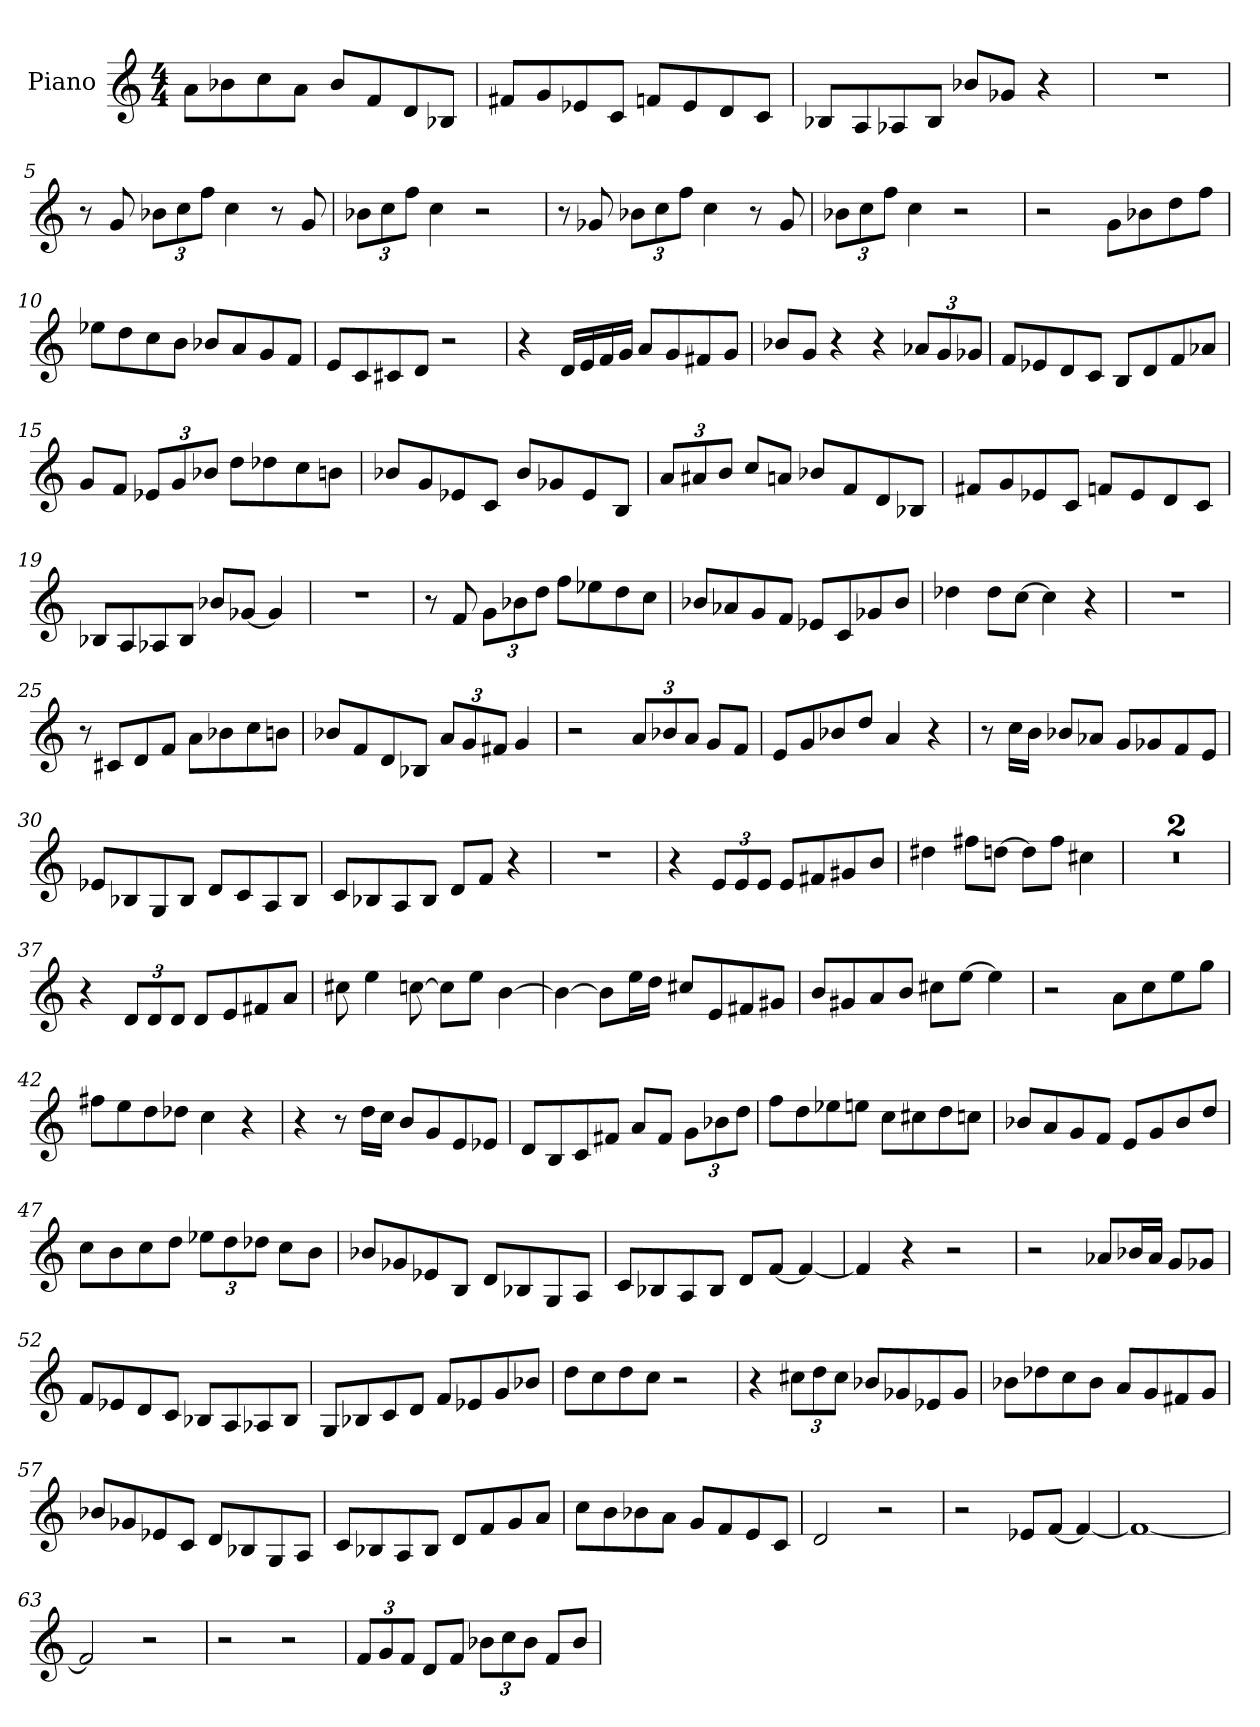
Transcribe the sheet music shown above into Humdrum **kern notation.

**kern
*part1
*staff1
*I"Piano
*I'Pno.
*clefG2
*k[]
*M4/4
*MM308
=1
8a\L
8b-X\
8cc\
8a\J
8b-/L
8f/
8d/
8B-X/J
=2
8f#X/L
8g/
8e-X/
8c/J
8fn/L
8e-/
8d/
8c/J
=3
8B-X/L
8A/
8A-X/
8B-/J
8b-X/L
8g-X/J
4r
=4
1r
=5
8r
8g/
*Xbrackettup
12b-X\L
12cc\
12ff\J
4cc\
8r
8g/
!!LO:LB:g=z
=6
12b-X\L
12cc\
12ff\J
4cc\
2r
=7
8r
8g-X/
12b-X\L
12cc\
12ff\J
4cc\
8r
8g-/
=8
12b-X\L
12cc\
12ff\J
4cc\
2r
=9
2r
8g\L
8b-X\
8dd\
8ff\J
=10
8ee-X\L
8dd\
8cc\
8b\J
8b-X/L
8a/
8g/
8f/J
=11
8e/L
8c/
8c#X/
8d/J
2r
!!LO:LB:g=z
=12
4r
16d/LL
16e/
16f/
16g/JJ
8a/L
8g/
8f#X/
8g/J
=13
8b-X/L
8g/J
4r
4r
12a-X/L
12g/
12g-X/J
=14
8f/L
8e-X/
8d/
8c/J
8B/L
8d/
8f/
8a-X/J
=15
8g/L
8f/J
12e-X/L
12g/
12b-X/J
8dd\L
8dd-X\
8cc\
8bn\J
!!LO:LB:g=z
=16
8b-X/L
8g/
8e-X/
8c/J
8b-/L
8g-X/
8e-/
8B/J
=17
12a/L
12a#X/
12b/J
8cc/L
8an/J
8b-X/L
8f/
8d/
8B-X/J
=18
8f#X/L
8g/
8e-X/
8c/J
8fn/L
8e-/
8d/
8c/J
=19
8B-X/L
8A/
8A-X/
8B-/J
8b-X/L
[8g-X/J
4g-/]
=20
1r
!!LO:LB:g=z
=21
8r
8f/
12g\L
12b-X\
12dd\J
8ff\L
8ee-X\
8dd\
8cc\J
=22
8b-X/L
8a-X/
8g/
8f/J
8e-X/L
8c/
8g-X/
8b-/J
=23
4dd-X\
8dd-\L
[8cc\J
4cc\]
4r
=24
1r
=25
8r
8c#X/L
8d/
8f/J
8a\L
8b-X\
8cc\
8bn\J
!!LO:LB:g=z
=26
8b-X/L
8f/
8d/
8B-X/J
12a/L
12g/
12f#X/J
4g/
=27
2r
12a/L
12b-X/
12a/J
8g/L
8f/J
=28
8e/L
8g/
8b-X/
8dd/J
4a/
4r
=29
8r
16cc\LL
16b\JJ
8b-X/L
8a-X/J
8g/L
8g-X/
8f/
8e/J
!!LO:LB:g=z
=30
8e-X/L
8B-X/
8G/
8B-/J
8d/L
8c/
8A/
8B-/J
=31
8c/L
8B-X/
8A/
8B-/J
8d/L
8f/J
4r
=32
1r
=33
4r
12e/L
12e/
12e/J
8e/L
8f#X/
8g#X/
8b/J
=34
4dd#X\
8ff#X\L
[8ddn\J
8dd\L]
8ff#\J
4cc#X\
=35
1r
!!LO:LB:g=z
=36
1r
=37
4r
12d/L
12d/
12d/J
8d/L
8e/
8f#X/
8a/J
=38
8cc#X\
4ee\
[8ccn\
8cc\L]
8ee\J
[4b\
=39
4b\_
8b\L]
16ee\L
16dd\JJ
8cc#X/L
8e/
8f#X/
8g#X/J
=40
8b/L
8g#X/
8a/
8b/J
8cc#X\L
[8ee\J
4ee\]
=41
2r
8a\L
8cc\
8ee\
8gg\J
!!LO:LB:g=z
=42
8ff#X\L
8ee\
8dd\
8dd-X\J
4cc\
4r
=43
4r
8r
16dd\LL
16cc\JJ
8b/L
8g/
8e/
8e-X/J
=44
8d/L
8B/
8c/
8f#X/J
8a/L
8f#/J
12g\L
12b-X\
12dd\J
=45
8ff\L
8dd\
8ee-X\
8een\J
8cc\L
8cc#X\
8dd\
8ccn\J
!!LO:LB:g=z
=46
8b-X/L
8a/
8g/
8f/J
8e/L
8g/
8b-/
8dd/J
=47
8cc\L
8b\
8cc\
8dd\J
12ee-X\L
12dd\
12dd-X\J
8cc\L
8b\J
=48
8b-X/L
8g-X/
8e-X/
8B/J
8d/L
8B-X/
8G/
8A/J
=49
8c/L
8B-X/
8A/
8B-/J
8d/L
[8f/J
4f/_
=50
4f/]
4r
2r
!!LO:PB:g=z
=51
2r
8a-X/L
16b-X/L
16a-/JJ
8g/L
8g-X/J
=52
8f/L
8e-X/
8d/
8c/J
8B-X/L
8A/
8A-X/
8B-/J
=53
8G/L
8B-X/
8c/
8d/J
8f/L
8e-X/
8g/
8b-X/J
=54
8dd\L
8cc\
8dd\
8cc\J
2r
!!LO:LB:g=z
=55
4r
12cc#X\L
12dd\
12cc#\J
8b-X/L
8g-X/
8e-X/
8g-/J
=56
8b-X\L
8dd-X\
8cc\
8b-\J
8a/L
8g/
8f#X/
8g/J
=57
8b-X/L
8g-X/
8e-X/
8c/J
8d/L
8B-X/
8G/
8A/J
=58
8c/L
8B-X/
8A/
8B-/J
8d/L
8f/
8g/
8a/J
!!LO:LB:g=z
=59
8cc\L
8b\
8b-X\
8a\J
8g/L
8f/
8e/
8c/J
=60
2d/
2r
=61
2r
8e-X/L
[8f/J
4f/_
=62
1f_
=63
2f/]
2r
=64
2r
2r
=65
12f/L
12g/
12f/J
8d/L
8f/J
12b-X\L
12cc\
12b-\J
8f/L
8b-/J
=
*-
